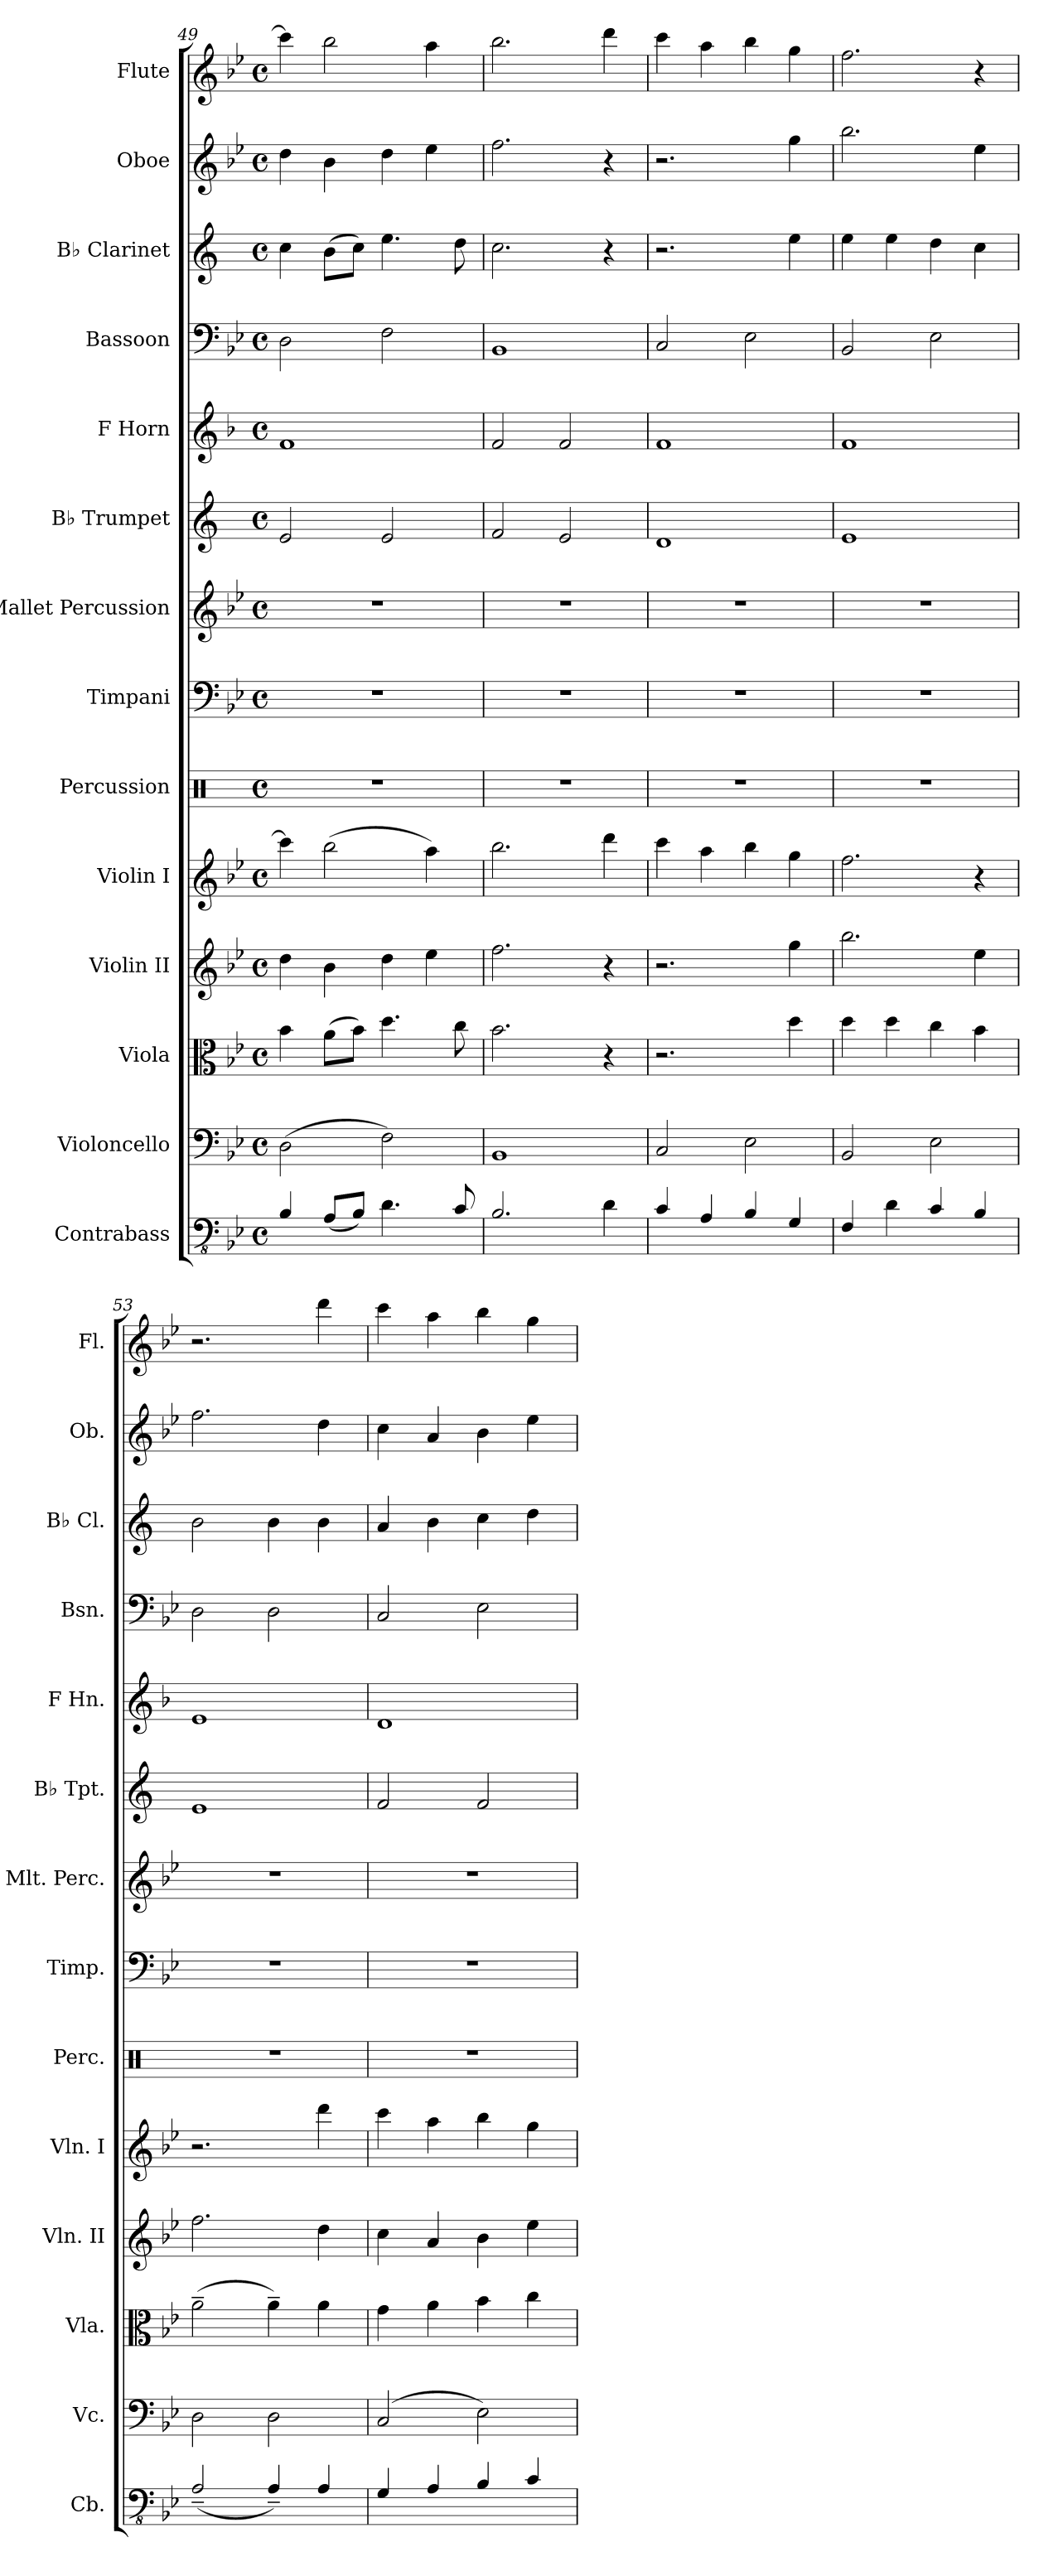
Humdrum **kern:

**kern	**kern	**kern	**kern	**kern	**kern	**kern	**kern	**kern	**kern	**kern	**kern	**kern	**kern
*part14	*part13	*part12	*part11	*part10	*part9	*part8	*part7	*part6	*part5	*part4	*part3	*part2	*part1
*staff14	*staff13	*staff12	*staff11	*staff10	*staff9	*staff8	*staff7	*staff6	*staff5	*staff4	*staff3	*staff2	*staff1
*I"Contrabass	*I"Violoncello	*I"Viola	*I"Violin II	*I"Violin I	*I"Percussion	*I"Timpani	*I"Mallet Percussion	*I"B♭ Trumpet	*I"F Horn	*I"Bassoon	*I"B♭ Clarinet	*I"Oboe	*I"Flute
*I'Cb.	*I'Vc.	*I'Vla.	*I'Vln. II	*I'Vln. I	*I'Perc.	*I'Timp.	*I'Mlt. Perc.	*I'B♭ Tpt.	*I'F Hn.	*I'Bsn.	*I'B♭ Cl.	*I'Ob.	*I'Fl.
*clefFv4	*clefF4	*clefC3	*clefG2	*clefG2	*clefX	*clefF4	*clefG2	*clefG2	*clefG2	*clefF4	*clefG2	*clefG2	*clefG2
*ITrd7c12	*	*	*	*	*	*	*ITrd-14c-24	*ITrd1c2	*ITrd4c7	*	*ITrd1c2	*	*
*k[b-e-]	*k[b-e-]	*k[b-e-]	*k[b-e-]	*k[b-e-]	*k[]	*k[b-e-]	*k[b-e-]	*k[b-e-]	*k[b-e-]	*k[b-e-]	*k[b-e-]	*k[b-e-]	*k[b-e-]
*M4/4	*M4/4	*M4/4	*M4/4	*M4/4	*M4/4	*M4/4	*M4/4	*M4/4	*M4/4	*M4/4	*M4/4	*M4/4	*M4/4
*met(c)	*met(c)	*met(c)	*met(c)	*met(c)	*met(c)	*met(c)	*met(c)	*met(c)	*met(c)	*met(c)	*met(c)	*met(c)	*met(c)
=49	=49	=49	=49	=49	=49	=49	=49	=49	=49	=49	=49	=49	=49
4BBB-/	(2D\	4b-\	4dd\	4ccc\]	1r	1r	1r	2d/	1B-	2D\	4b-\	4dd\	4ccc\]
(8AAA/L	.	(8a\L	4b-\	(2bb-\	.	.	.	.	.	.	(8a\L	4b-\	2bb-\
8BBB-/J)	.	8b-\J)	.	.	.	.	.	.	.	.	8b-\J)	.	.
4.DD\	2F\)	4.dd\	4dd\	.	.	.	.	2d/	.	2F\	4.dd\	4dd\	.
.	.	.	4ee-\	4aa\)	.	.	.	.	.	.	.	4ee-\	4aa\
8CC/	.	8cc\	.	.	.	.	.	.	.	.	8cc\	.	.
=50	=50	=50	=50	=50	=50	=50	=50	=50	=50	=50	=50	=50	=50
2.BBB-/	1BB-	2.b-\	2.ff\	2.bb-\	1r	1r	1r	2e-/	2B-/	1BB-	2.b-\	2.ff\	2.bb-\
.	.	.	.	.	.	.	.	2d/	2B-/	.	.	.	.
4DD\	.	4r	4r	4ddd\	.	.	.	.	.	.	4r	4r	4ddd\
!!LO:PB:g=z
=51	=51	=51	=51	=51	=51	=51	=51	=51	=51	=51	=51	=51	=51
4CC/	2C/	2.r	2.r	4ccc\	1r	1r	1r	1c	1B-	2C/	2.r	2.r	4ccc\
4AAA/	.	.	.	4aa\	.	.	.	.	.	.	.	.	4aa\
4BBB-/	2E-\	.	.	4bb-\	.	.	.	.	.	2E-\	.	.	4bb-\
4GGG/	.	4dd\	4gg\	4gg\	.	.	.	.	.	.	4dd\	4gg\	4gg\
=52	=52	=52	=52	=52	=52	=52	=52	=52	=52	=52	=52	=52	=52
4FFF/	2BB-/	4dd\	2.bb-\	2.ff\	1r	1r	1r	1d	1B-	2BB-/	4dd\	2.bb-\	2.ff\
4DD\	.	4dd\	.	.	.	.	.	.	.	.	4dd\	.	.
4CC/	2E-\	4cc\	.	.	.	.	.	.	.	2E-\	4cc\	.	.
4BBB-/	.	4b-\	4ee-\	4r	.	.	.	.	.	.	4b-\	4ee-\	4r
=53	=53	=53	=53	=53	=53	=53	=53	=53	=53	=53	=53	=53	=53
(2AAA~/	2D\	(2a~\	2.ff\	2.r	1r	1r	1r	1d	1A	2D\	2a\	2.ff\	2.r
4AAA~/)	2D\	4a~\)	.	.	.	.	.	.	.	2D\	4a\	.	.
4AAA/	.	4a\	4dd\	4ddd\	.	.	.	.	.	.	4a\	4dd\	4ddd\
=54	=54	=54	=54	=54	=54	=54	=54	=54	=54	=54	=54	=54	=54
4GGG/	(2C/	4g\	4cc\	4ccc\	1r	1r	1r	2e-/	1G	2C/	4g/	4cc\	4ccc\
4AAA/	.	4a\	4a/	4aa\	.	.	.	.	.	.	4a\	4a/	4aa\
4BBB-/	2E-\)	4b-\	4b-\	4bb-\	.	.	.	2e-/	.	2E-\	4b-\	4b-\	4bb-\
4CC/	.	4cc\	4ee-\	4gg\	.	.	.	.	.	.	4cc\	4ee-\	4gg\
=	=	=	=	=	=	=	=	=	=	=	=	=	=
*-	*-	*-	*-	*-	*-	*-	*-	*-	*-	*-	*-	*-	*-
